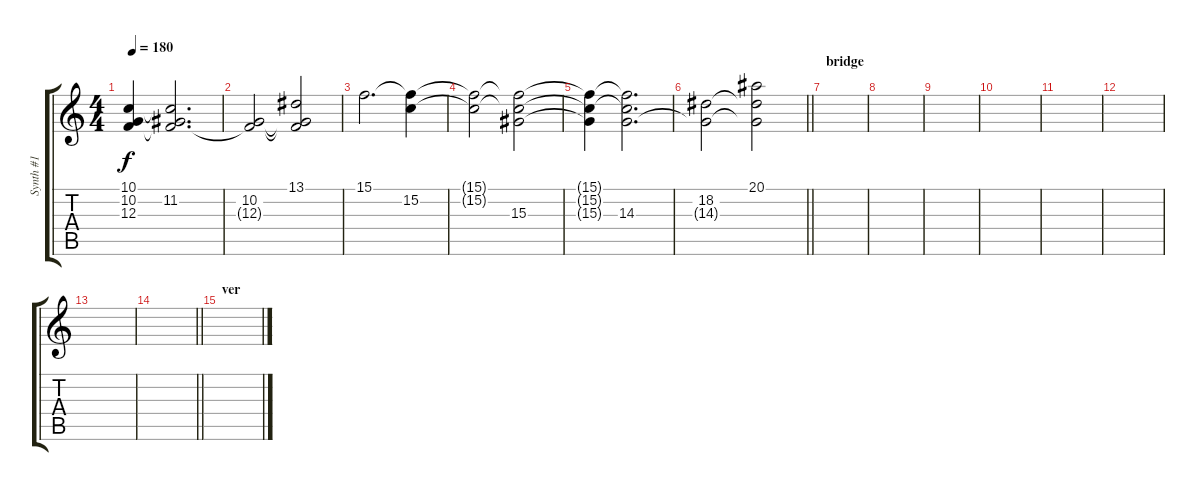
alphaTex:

\track ("Synth #1" "Synth #1") {instrument electricpiano1}
\staff {score tabs}
\tuning (D4 A3 F3 C3 G2 C2) {hide}
\ts (4 4)
\tempo 180
\clef g2
\ks c
(10.1{t} 10.2{t} 12.3{t}).4{dy f} (10.1{t} 11.2 12.3{t}).2{d} |
(10.2 12.3{t}).2 (13.1 10.2{t} 12.3{t}).2 |
15.1.2{d} (15.1{t} 15.2).4 |
(15.1{t} 15.2{t}).2 (15.1{t} 15.2{t} 15.3).2 |
(15.1{t} 15.2{t} 15.3{t}).4 (15.1{t} 15.2{t} 14.3).2{d} |
\barLineRight lightlight
(18.2 14.3{t}).2 (20.1 18.2{t} 14.3{t}).2 |
\section ("" "bridge")
|
|
|
|
|
|
|
\barLineRight lightlight
|
\section ("" "ver")
